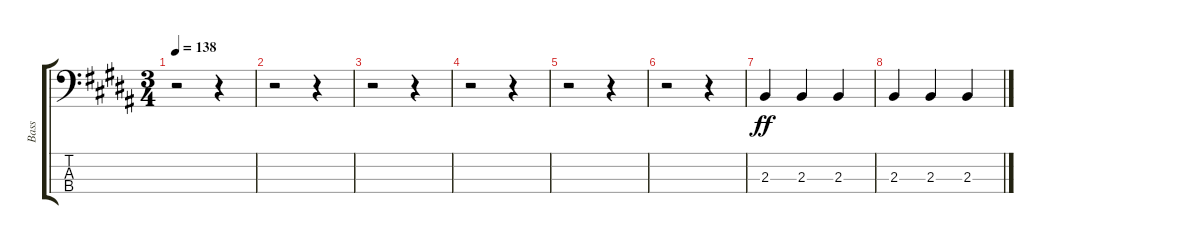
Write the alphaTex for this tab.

\track ("Bass" "Bass") {instrument electricbassfinger}
\staff {score tabs}
\tuning (G2 D2 A1 E1) {hide}
\ts (3 4)
\tempo 138
\clef f4
\ks g#minor
r.2{dy ff} r.4 |
r.2 r.4 |
r.2 r.4 |
r.2 r.4 |
r.2 r.4 |
r.2 r.4 |
2.3.4 2.3.4 2.3.4 |
2.3.4 2.3.4 2.3.4
